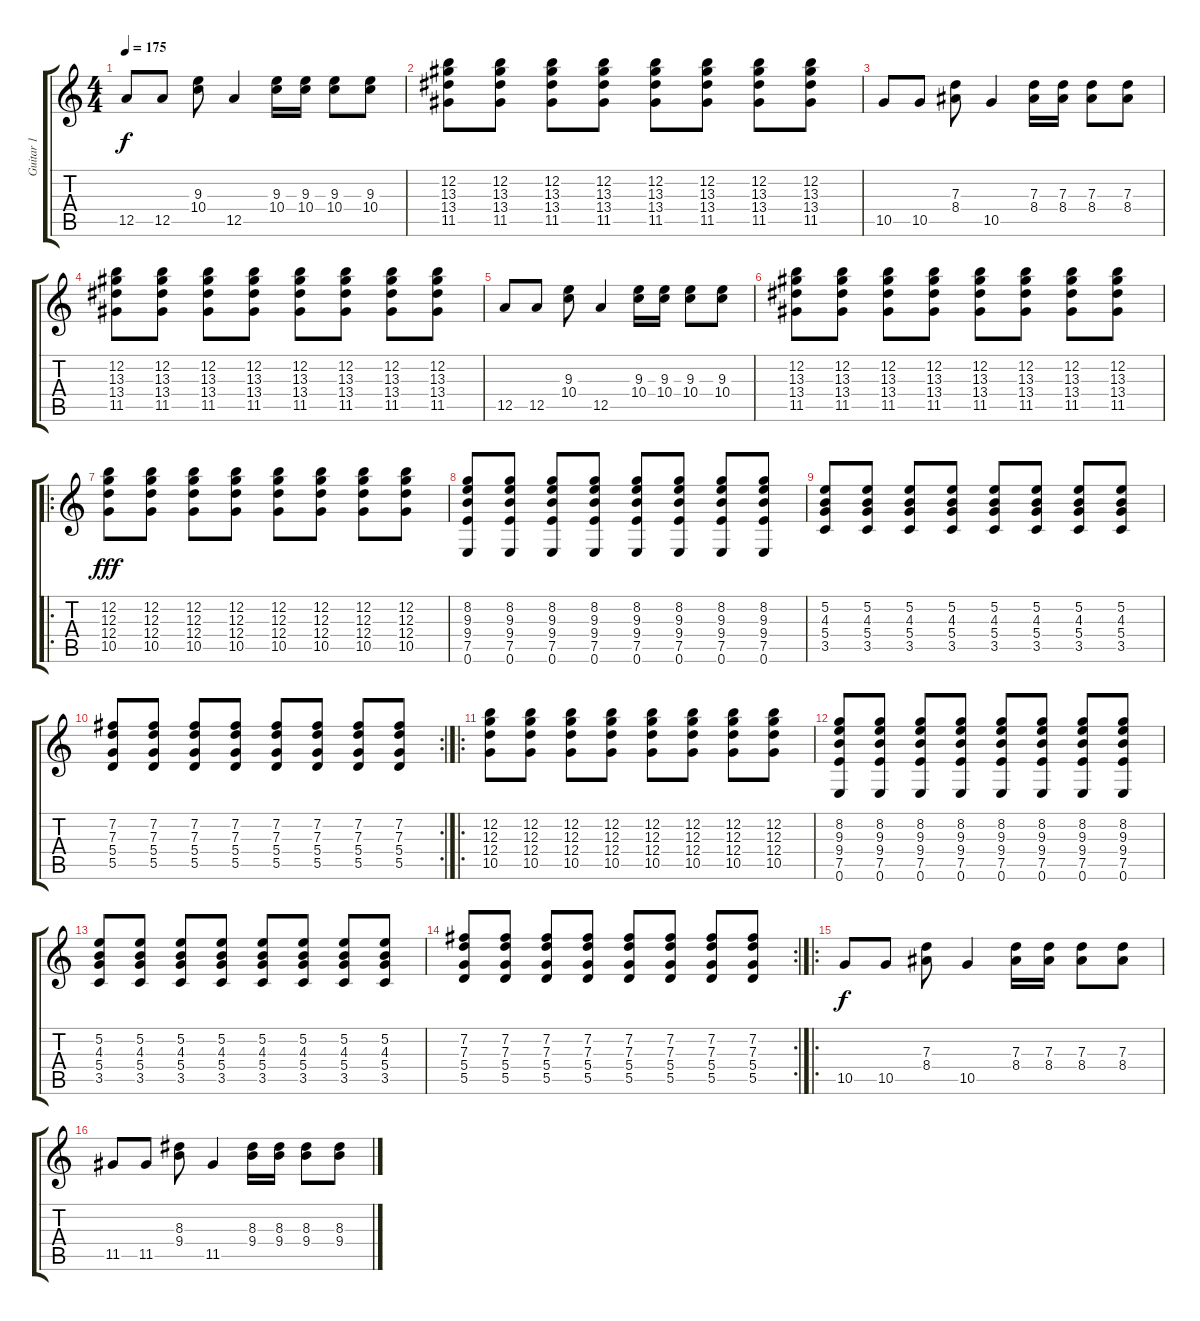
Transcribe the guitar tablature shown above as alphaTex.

\track ("Guitar 1" "Guitar 1") {instrument overdrivenguitar}
\staff {score tabs}
\tuning (E4 B3 G3 D3 A2 E2) {hide}
\ts (4 4)
\tempo 175
\clef g2
\ks c
12.5.8{dy f} 12.5.8 (9.3 10.4).8 12.5.4 (9.3 10.4).16 (9.3 10.4).16 (9.3 10.4).8 (9.3 10.4).8 |
(12.2 13.3 13.4 11.5).8 (12.2 13.3 13.4 11.5).8 (12.2 13.3 13.4 11.5).8 (12.2 13.3 13.4 11.5).8 (12.2 13.3 13.4 11.5).8 (12.2 13.3 13.4 11.5).8 (12.2 13.3 13.4 11.5).8 (12.2 13.3 13.4 11.5).8 |
10.5.8 10.5.8 (7.3 8.4).8 10.5.4 (7.3 8.4).16 (7.3 8.4).16 (7.3 8.4).8 (7.3 8.4).8 |
(12.2 13.3 13.4 11.5).8 (12.2 13.3 13.4 11.5).8 (12.2 13.3 13.4 11.5).8 (12.2 13.3 13.4 11.5).8 (12.2 13.3 13.4 11.5).8 (12.2 13.3 13.4 11.5).8 (12.2 13.3 13.4 11.5).8 (12.2 13.3 13.4 11.5).8 |
12.5.8 12.5.8 (9.3 10.4).8 12.5.4 (9.3 10.4).16 (9.3 10.4).16 (9.3 10.4).8 (9.3 10.4).8 |
(12.2 13.3 13.4 11.5).8 (12.2 13.3 13.4 11.5).8 (12.2 13.3 13.4 11.5).8 (12.2 13.3 13.4 11.5).8 (12.2 13.3 13.4 11.5).8 (12.2 13.3 13.4 11.5).8 (12.2 13.3 13.4 11.5).8 (12.2 13.3 13.4 11.5).8 |
\ro
(12.2 12.3 12.4 10.5).8{dy fff} (12.2 12.3 12.4 10.5).8 (12.2 12.3 12.4 10.5).8 (12.2 12.3 12.4 10.5).8 (12.2 12.3 12.4 10.5).8 (12.2 12.3 12.4 10.5).8 (12.2 12.3 12.4 10.5).8 (12.2 12.3 12.4 10.5).8 |
(8.2 9.3 9.4 7.5 0.6).8 (8.2 9.3 9.4 7.5 0.6).8 (8.2 9.3 9.4 7.5 0.6).8 (8.2 9.3 9.4 7.5 0.6).8 (8.2 9.3 9.4 7.5 0.6).8 (8.2 9.3 9.4 7.5 0.6).8 (8.2 9.3 9.4 7.5 0.6).8 (8.2 9.3 9.4 7.5 0.6).8 |
(5.2 4.3 5.4 3.5).8 (5.2 4.3 5.4 3.5).8 (5.2 4.3 5.4 3.5).8 (5.2 4.3 5.4 3.5).8 (5.2 4.3 5.4 3.5).8 (5.2 4.3 5.4 3.5).8 (5.2 4.3 5.4 3.5).8 (5.2 4.3 5.4 3.5).8 |
\rc 2
(7.2 7.3 5.4 5.5).8 (7.2 7.3 5.4 5.5).8 (7.2 7.3 5.4 5.5).8 (7.2 7.3 5.4 5.5).8 (7.2 7.3 5.4 5.5).8 (7.2 7.3 5.4 5.5).8 (7.2 7.3 5.4 5.5).8 (7.2 7.3 5.4 5.5).8 |
\ro
(12.2 12.3 12.4 10.5).8 (12.2 12.3 12.4 10.5).8 (12.2 12.3 12.4 10.5).8 (12.2 12.3 12.4 10.5).8 (12.2 12.3 12.4 10.5).8 (12.2 12.3 12.4 10.5).8 (12.2 12.3 12.4 10.5).8 (12.2 12.3 12.4 10.5).8 |
(8.2 9.3 9.4 7.5 0.6).8 (8.2 9.3 9.4 7.5 0.6).8 (8.2 9.3 9.4 7.5 0.6).8 (8.2 9.3 9.4 7.5 0.6).8 (8.2 9.3 9.4 7.5 0.6).8 (8.2 9.3 9.4 7.5 0.6).8 (8.2 9.3 9.4 7.5 0.6).8 (8.2 9.3 9.4 7.5 0.6).8 |
(5.2 4.3 5.4 3.5).8 (5.2 4.3 5.4 3.5).8 (5.2 4.3 5.4 3.5).8 (5.2 4.3 5.4 3.5).8 (5.2 4.3 5.4 3.5).8 (5.2 4.3 5.4 3.5).8 (5.2 4.3 5.4 3.5).8 (5.2 4.3 5.4 3.5).8 |
\rc 2
(7.2 7.3 5.4 5.5).8 (7.2 7.3 5.4 5.5).8 (7.2 7.3 5.4 5.5).8 (7.2 7.3 5.4 5.5).8 (7.2 7.3 5.4 5.5).8 (7.2 7.3 5.4 5.5).8 (7.2 7.3 5.4 5.5).8 (7.2 7.3 5.4 5.5).8 |
\ro
10.5.8{dy f} 10.5.8 (7.3 8.4).8 10.5.4 (7.3 8.4).16 (7.3 8.4).16 (7.3 8.4).8 (7.3 8.4).8 |
11.5.8 11.5.8 (8.3 9.4).8 11.5.4 (8.3 9.4).16 (8.3 9.4).16 (8.3 9.4).8 (8.3 9.4).8
